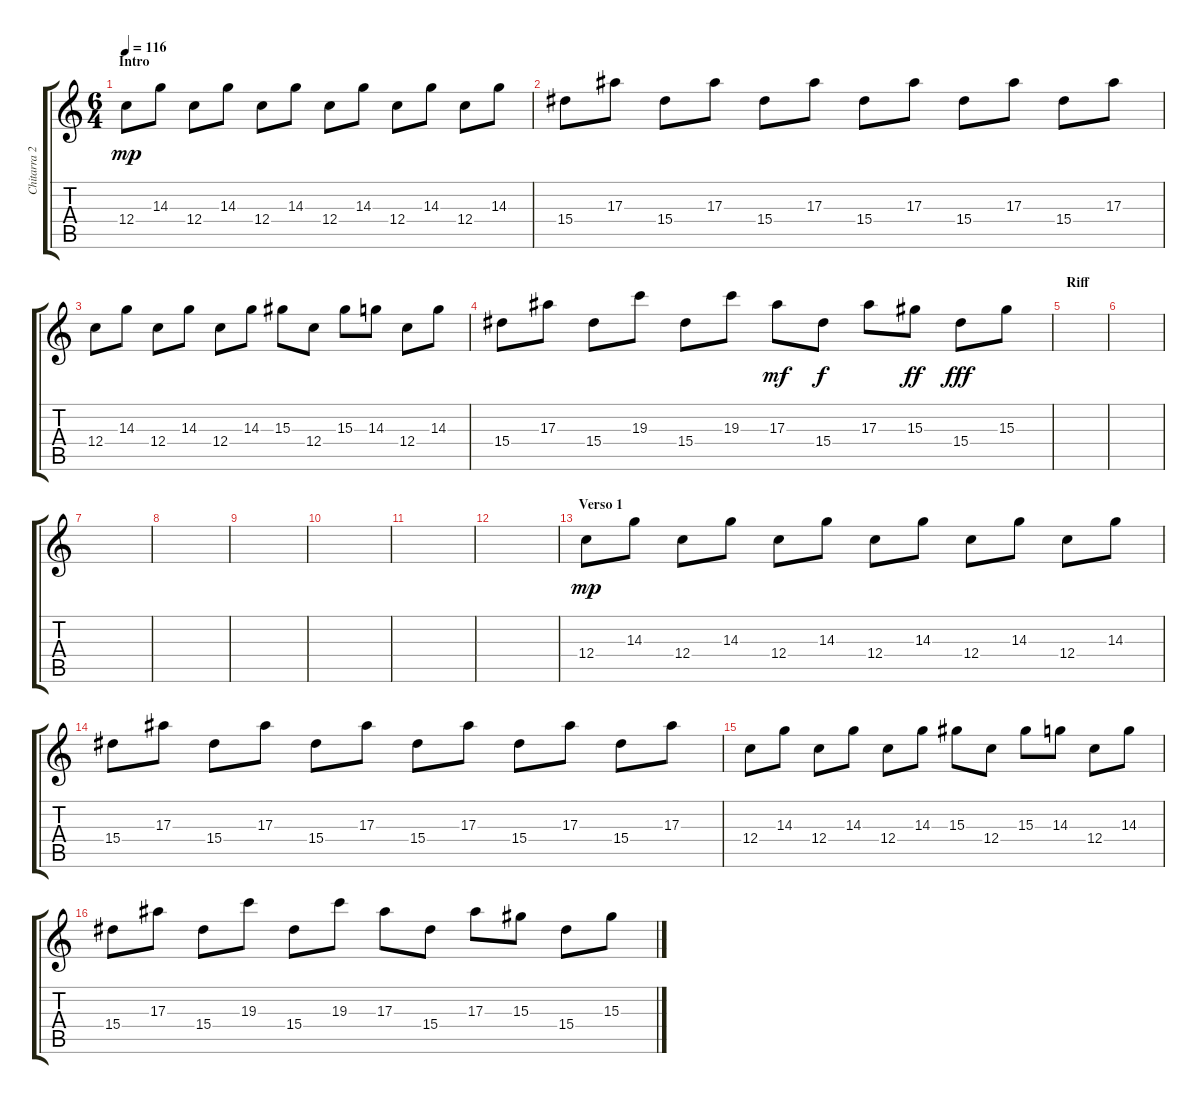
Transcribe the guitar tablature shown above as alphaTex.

\track ("Chitarra 2" "Chitarra 2") {instrument electricguitarmuted}
\staff {score tabs}
\tuning (D4 A3 F3 C3 G2 C2) {hide}
\ts (6 4)
\section ("" "Intro")
\tempo 116
\clef g2
\ks c
12.4.8{dy mp instrument electricguitarmuted} 14.3.8 12.4.8 14.3.8 12.4.8 14.3.8 12.4.8 14.3.8 12.4.8 14.3.8 12.4.8 14.3.8 |
15.4.8 17.3.8 15.4.8 17.3.8 15.4.8 17.3.8 15.4.8 17.3.8 15.4.8 17.3.8 15.4.8 17.3.8 |
12.4.8 14.3.8 12.4.8 14.3.8 12.4.8 14.3.8 15.3.8 12.4.8 15.3.8 14.3.8 12.4.8 14.3.8 |
15.4.8 17.3.8 15.4.8 19.3.8 15.4.8 19.3.8 17.3.8{dy mf} 15.4.8{dy f} 17.3.8 15.3.8{dy ff} 15.4.8{dy fff} 15.3.8 |
\section ("" "Riff")
|
|
|
|
|
|
|
|
\section ("" "Verso 1")
12.4.8{dy mp} 14.3.8 12.4.8 14.3.8 12.4.8 14.3.8 12.4.8 14.3.8 12.4.8 14.3.8 12.4.8 14.3.8 |
15.4.8 17.3.8 15.4.8 17.3.8 15.4.8 17.3.8 15.4.8 17.3.8 15.4.8 17.3.8 15.4.8 17.3.8 |
12.4.8 14.3.8 12.4.8 14.3.8 12.4.8 14.3.8 15.3.8 12.4.8 15.3.8 14.3.8 12.4.8 14.3.8 |
15.4.8 17.3.8 15.4.8 19.3.8 15.4.8 19.3.8 17.3.8 15.4.8 17.3.8 15.3.8 15.4.8 15.3.8
